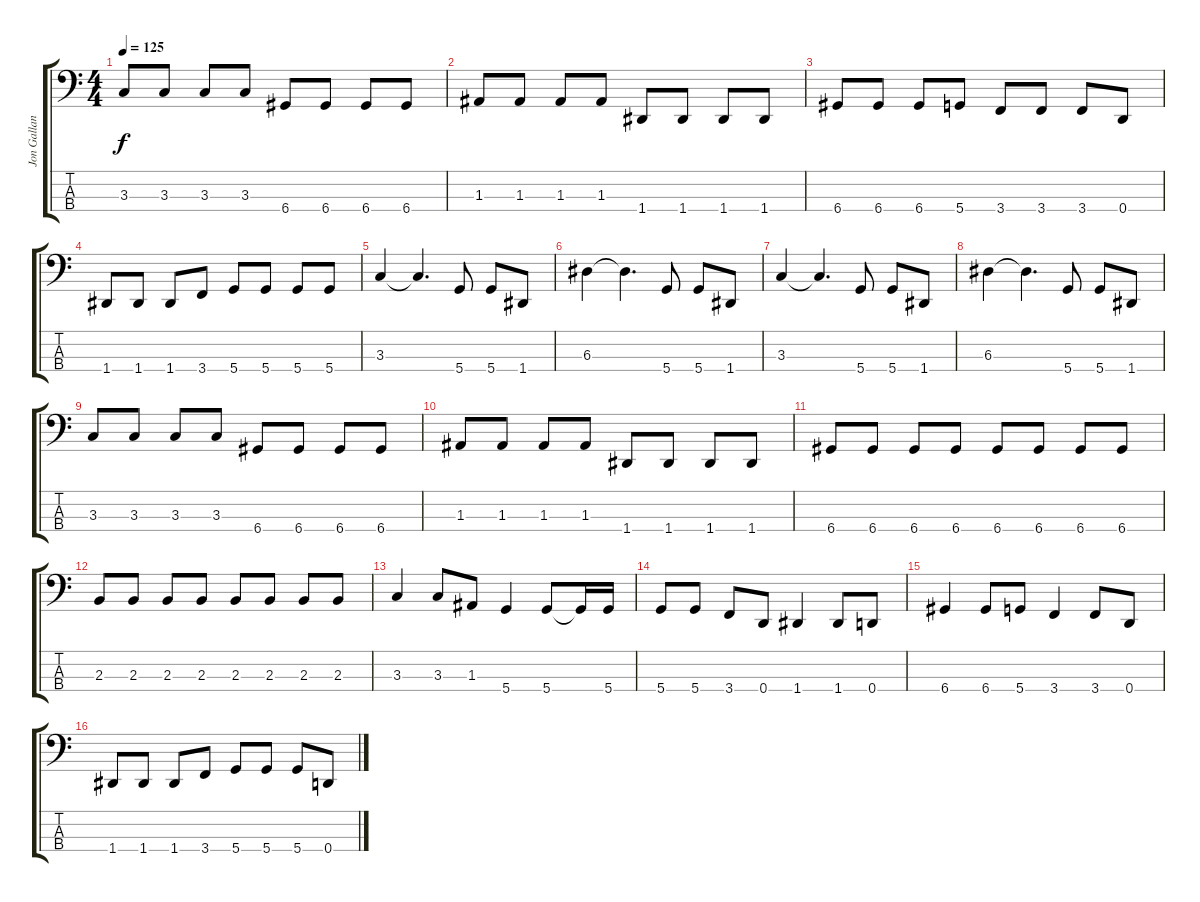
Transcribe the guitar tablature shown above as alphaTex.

\track ("Jon Gallant" "Jon Gallan") {instrument electricbassfinger}
\staff {score tabs}
\tuning (G2 D2 A1 D1) {hide}
\ts (4 4)
\tempo 125
\clef f4
\ks c
3.3.8{dy f} 3.3.8 3.3.8 3.3.8 6.4.8 6.4.8 6.4.8 6.4.8 |
1.3.8 1.3.8 1.3.8 1.3.8 1.4.8 1.4.8 1.4.8 1.4.8 |
6.4.8 6.4.8 6.4.8 5.4.8 3.4.8 3.4.8 3.4.8 0.4.8 |
1.4.8 1.4.8 1.4.8 3.4.8 5.4.8 5.4.8 5.4.8 5.4.8 |
3.3.4 3.3{t}.4{d} 5.4.8 5.4.8 1.4.8 |
6.3.4 6.3{t}.4{d} 5.4.8 5.4.8 1.4.8 |
3.3.4 3.3{t}.4{d} 5.4.8 5.4.8 1.4.8 |
6.3.4 6.3{t}.4{d} 5.4.8 5.4.8 1.4.8 |
3.3.8 3.3.8 3.3.8 3.3.8 6.4.8 6.4.8 6.4.8 6.4.8 |
1.3.8 1.3.8 1.3.8 1.3.8 1.4.8 1.4.8 1.4.8 1.4.8 |
6.4.8 6.4.8 6.4.8 6.4.8 6.4.8 6.4.8 6.4.8 6.4.8 |
2.3.8 2.3.8 2.3.8 2.3.8 2.3.8 2.3.8 2.3.8 2.3.8 |
3.3.4 3.3.8 1.3.8 5.4.4 5.4.8 5.4{t}.16 5.4.16 |
5.4.8 5.4.8 3.4.8 0.4.8 1.4.4 1.4.8 0.4.8 |
6.4.4 6.4.8 5.4.8 3.4.4 3.4.8 0.4.8 |
1.4.8 1.4.8 1.4.8 3.4.8 5.4.8 5.4.8 5.4.8 0.4.8
